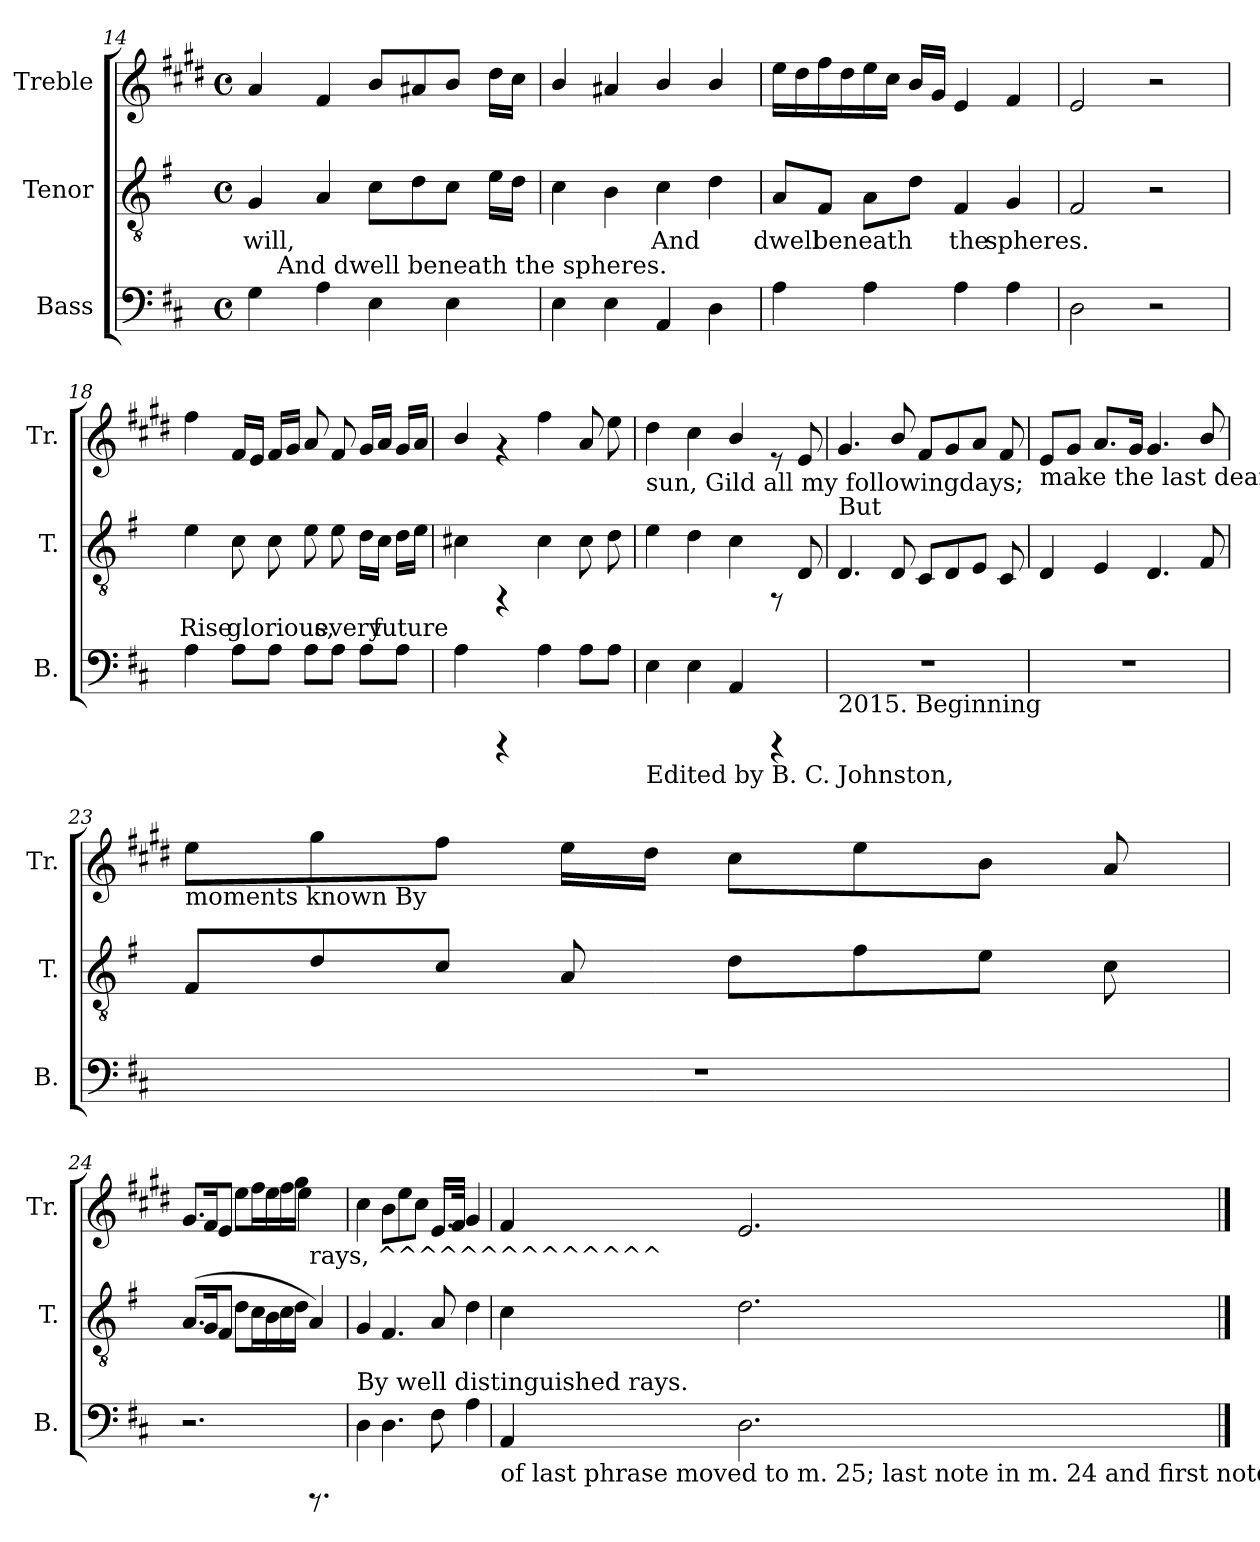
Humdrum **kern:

**kern	**kern	**text	**kern
*part3	*part2	*part2	*part1
*staff3	*staff2	*staff2	*staff1
*I"Bass	*I"Tenor	*	*I"Treble
*I'B.	*I'T.	*	*I'Tr.
*clefF4	*clefGv2	*	*clefG2
*	*	*	*ITrd1c2
*k[f#c#]	*k[f#]	*	*k[f#c#]
*D:	*G:	*	*D:
*M4/4	*M4/4	*	*M4/4
*met(c)	*met(c)	*	*met(c)
=14	=14	=14	=14
!	!	!LO:LY:b:cj	!
*^	*	*	*
4G\	16.ryy	4G/	will,	4g/
!	!LO:TX:a:t=And dwell beneath the spheres.	!	!	!
.	2ryy	.	.	.
!	!	!	!LO:LY:b:cj	!
4A\	.	4A/	.	4e/
!	!	!	!LO:LY:b:cj	!
4E\	.	8c\L	.	8a/L
.	4ryy	.	.	.
!	!	!	!LO:LY:b:cj	!
.	.	8d\	.	8g#X/
!	!	!	!LO:LY:b:cj	!
4E\	.	8c\J	.	8a/J
.	8ryy	.	.	.
!	!	!	!LO:LY:b:cj	!
.	.	16e\L	.	16cc#\L
!	!	!	!LO:LY:b:cj	!
.	.	16d\J	.	16b>\J
.	32ryy	.	.	.
=15	=15	=15	=15	=15
!	!	!	!LO:LY:b:cj	!
*v	*v	*	*	*
4E\	4c\	.	4a>/
!	!	!LO:LY:b:cj	!
4E\	4B\	.	4g#X/
!	!	!LO:LY:b:cj	!
4AA/	4c\	And	4a/
!	!	!LO:LY:b:cj	!
4D\	4d\	.	4a/
=16	=16	=16	=16
!	!	!LO:LY:b:cj	!
4A\	8A/L	dwell	16dd\L
.	.	.	16cc#\
!	!	!LO:LY:b:cj	!
.	8F#/J	beneath	16ee\
.	.	.	16cc#\
!	!	!LO:LY:b:cj	!
4A\	8A\L	.	16dd\
.	.	.	16b\J
!	!	!LO:LY:b:cj	!
.	8d\J	.	16a/L
.	.	.	16f#/J
!	!	!LO:LY:b:cj	!
4A\	4F#/	the	4d/
!	!	!LO:LY:b:cj	!
4A\	4G/	spheres.	4e/
=17	=17	=17	=17
!	!	!LO:LY:b:cj	!
2D\	2F#/	.	2d/
2r	2r	.	2r
=18	=18	=18	=18
!	!	!LO:LY:b:cj	!
4A\	4e\	Rise	4ee\
!	!	!LO:LY:b:cj	!
8A\L	8c\	glorious,	16e/L
.	.	.	16d/J
!	!	!LO:LY:b:cj	!
8A\J	8c\	.	16e/L
.	.	.	16f#/J
!	!	!LO:LY:b:cj	!
8A\L	8e\	.	8g/
!	!	!LO:LY:b:cj	!
8A\J	8e\	every	8e/
!	!	!LO:LY:b:cj	!
8A\L	16d\L	.	16f#/L
!	!	!LO:LY:b:cj	!
.	16c\J	future	16g/J
!	!	!LO:LY:b:cj	!
8A\J	16d\L	.	16f#/L
!	!	!LO:LY:b:cj	!
.	16e\J	.	16g/J
!!LO:LB:g=z
=19	=19	=19	=19
!	!	!LO:LY:b:cj	!
4A\	4c#X\	.	4a/
4rCCC	4rFF	.	4rf
!	!	!LO:LY:b:cj	!
4A\	4c#\	.	4ee\
!	!	!LO:LY:b:cj	!
8A\L	8c#\	.	8g/
!	!	!LO:LY:b:cj	!
8A\J	8d\	.	8dd\
=20	=20	=20	=20
!	!	!	!LO:TX:b:t=sun, Gild all my followingdays;
!LO:TX:b:t=Edited by B. C. Johnston,	!	!	!
!	!	!LO:LY:b:cj	!
4E\	4e\	.	4cc#\
!	!	!LO:LY:b:cj	!
4E\	4d\	.	4b\
!	!	!LO:LY:b:cj	!
4AA/	4c\	.	4a/
4rCCC	8rEE	.	8re
!	!	!LO:LY:b:cj	!
.	8D/	.	8d/
=21	=21	=21	=21
!	!	!	!LO:TX:b:t=But
!LO:TX:b:t=2015. Beginning	!	!	!
!	!	!LO:LY:b:cj	!
1r	4.D/	.	4.f#/
!	!	!LO:LY:b:cj	!
.	8D/	.	8a/
!	!	!LO:LY:b:cj	!
.	8C/L	.	8e/L
!	!	!LO:LY:b:cj	!
.	8D/	.	8f#/
!	!	!LO:LY:b:cj	!
.	8E/J	.	8g/J
!	!	!LO:LY:b:cj	!
.	8C/	.	8e/
=22	=22	=22	=22
!	!	!	!LO:TX:b:t=make the last dear
!	!	!LO:LY:b:cj	!
1r	4D/	.	8d/L
.	.	.	8f#/J
!	!	!LO:LY:b:cj	!
.	4E/	.	8.g/L
.	.	.	16f#/J
!	!	!LO:LY:b:cj	!
.	4.D/	.	4.f#/
!	!	!LO:LY:b:cj	!
.	8F#/	.	8a/
=23	=23	=23	=23
!	!	!	!LO:TX:b:t=moments known By
!	!	!LO:LY:b:cj	!
1r	8F#/L	.	8dd\L
!	!	!LO:LY:b:cj	!
.	8d/	.	8ff#\
!	!	!LO:LY:b:cj	!
.	8c/J	.	8ee\J
!	!	!LO:LY:b:cj	!
.	8A/	.	16dd\L
.	.	.	16cc#\J
!	!	!LO:LY:b:cj	!
.	8d\L	.	8b\L
!	!	!LO:LY:b:cj	!
.	8f#\	.	8dd\
!	!	!LO:LY:b:cj	!
.	8e\J	.	8a\J
!	!	!LO:LY:b:cj	!
.	8c\	.	8g/
=24	=24	=24	=24
!	!	!	!LO:TX:b:t=well
!	!	!	!LO:TX:b:t=distinguished
!	!	!LO:LY:b:cj	!
*	*	*	*^
2.r	(>8.A/L	.	8.f#/L	8.ryy
!	!	!LO:LY:b:cj	!	!
*	*	*	*v	*v
.	16G/	.	16e/
!	!	!LO:LY:b:cj	!
.	8F#/J	.	8d/J
!	!	!LO:LY:b:cj	!
.	8d\L	.	8dd\L
!	!	!LO:LY:b:cj	!
.	16c\	.	16ee\
!	!	!LO:LY:b:cj	!
.	16B\	.	16dd\
!	!	!LO:LY:b:cj	!
.	16c\	.	16ee\
!	!	!LO:LY:b:cj	!
*	*	*	*^
.	16d\J	.	16ff#\J	4dd\
!	!	!	!LO:TX:b:t=rays, ^^^^^^^^^^^^^^	!
8.rCCC	4A/)	.	16ryy	.
.	.	.	8.ryy	.
16ryy	.	.	.	16ryy
=25	=25	=25	=25	=25
!LO:TX:a:t=By well distinguished rays.	!	!	!	!
!	!	!LO:LY:b:cj	!	!
*	*	*	*v	*v
4D\	4G/	.	4b\
!	!	!LO:LY:b:cj	!
4.D\	4.F#/	.	8a\L
.	.	.	8dd\
.	.	.	8b\J
!	!	!LO:LY:b:cj	!
8F#\	8A/	.	16.d/L
.	.	.	32e/J
!	!	!LO:LY:b:cj	!
4A\	4d\	.	4f#/
=26	=26	=26	=26
!LO:TX:b:t=of last phrase moved to m. 25; last note in m. 24 and first note in m.25 changed to quarter notes.	!	!	!
!	!	!LO:LY:b:cj	!
4AA/	4c\	.	4e/
!	!	!LO:LY:b:cj	!
2.D\	2.d\	.	2.d/
==	==	==	==
*-	*-	*-	*-
